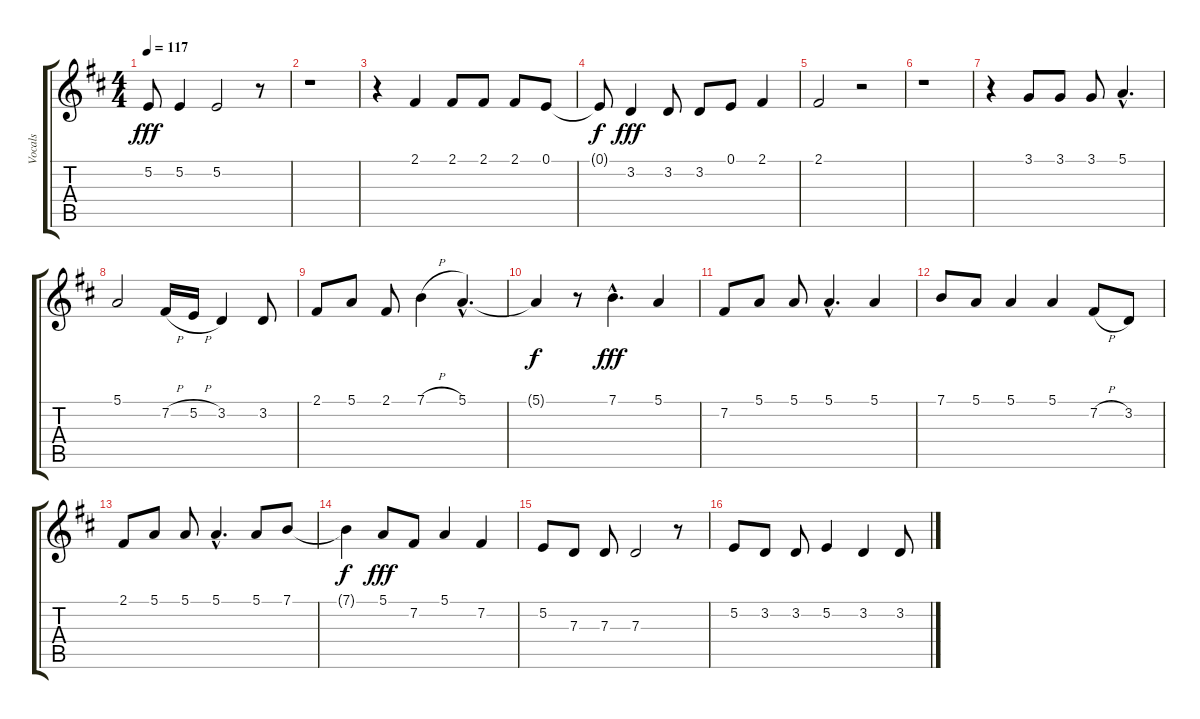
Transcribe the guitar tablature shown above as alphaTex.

\track ("Vocals" "Vocals") {instrument tenorsax}
\staff {score tabs}
\tuning (E4 B3 G3 D3 A2 E2) {hide}
\ts (4 4)
\tempo 117
\clef g2
\ks d
5.2.8{dy fff} 5.2.4 5.2.2 r.8 |
r.1 |
r.4 2.1.4 2.1.8 2.1.8 2.1.8 0.1.8 |
0.1{t}.8{dy f} 3.2.4{dy fff} 3.2.8 3.2.8 0.1.8 2.1.4 |
2.1.2 r.2 |
r.1 |
r.4 3.1.8 3.1.8 3.1.8 5.1{hac}.4{d} |
5.1.2 7.2{h}.16 5.2{h}.16 3.2.4 3.2.8 |
2.1.8 5.1.8 2.1.8 7.1{h}.4 5.1{hac}.4{d} |
5.1{t}.4{dy f} r.8 7.1{hac}.4{d dy fff} 5.1.4 |
7.2.8 5.1.8 5.1.8 5.1{hac}.4{d} 5.1.4 |
7.1.8 5.1.8 5.1.4 5.1.4 7.2{h}.8 3.2.8 |
2.1.8 5.1.8 5.1.8 5.1{hac}.4{d} 5.1.8 7.1.8 |
7.1{t}.4{dy f} 5.1.8{dy fff} 7.2.8 5.1.4 7.2.4 |
5.2.8 7.3.8 7.3.8 7.3.2 r.8 |
5.2.8 3.2.8 3.2.8 5.2.4 3.2.4 3.2.8
